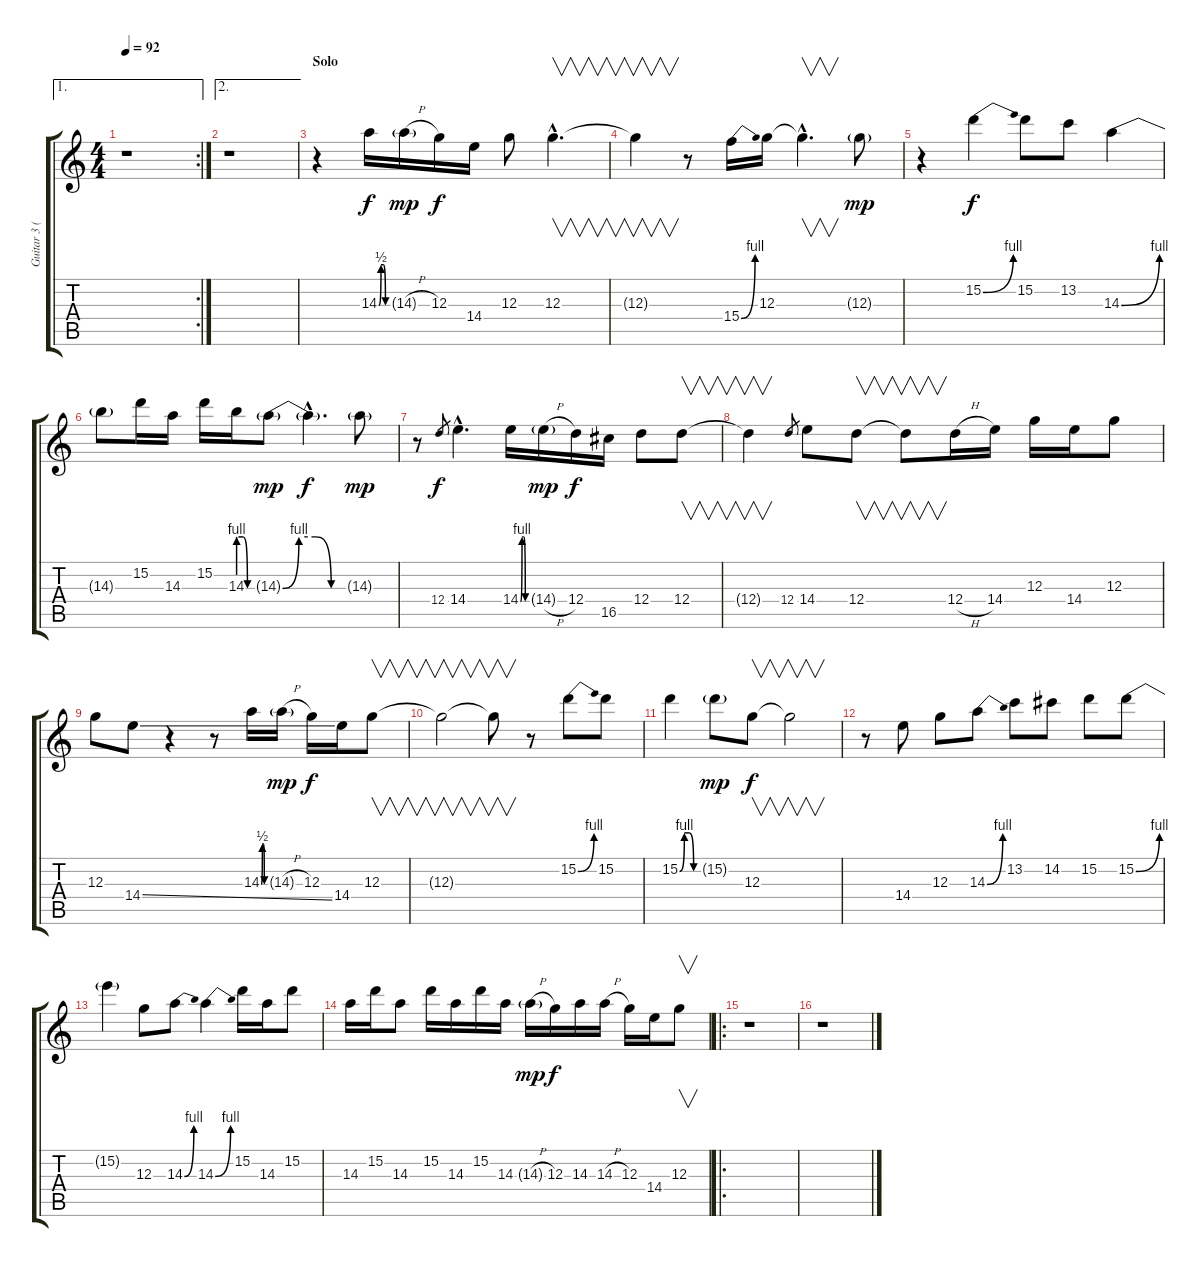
\track ("Guitar 3 (Solo)" "Guitar 3 (") {instrument overdrivenguitar}
\staff {score tabs}
\tuning (E4 B3 G3 D3 A2 E2) {hide}
\ae 1
\rc 2
\ts (4 4)
\tempo 92
\clef g2
\ks c
r.1{dy f} |
\ae 2
r.1 |
\section ("" "Solo")
r.4 14.3{be (custom 0 0 15 2 30 2 45 0 60 0)}.16 14.3{h g}.16{dy mp} 12.3.16{dy f} 14.4.16 12.3.8 12.3{hac}.4{v d} |
12.3{t}.4{v} r.8 15.4{be (bend 0 0 60 4)}.16 12.3.16 12.3{hac t}.4{v d} 12.3{g}.8{dy mp} |
r.4 15.2{be (bend 0 0 60 4)}.4{dy f} 15.2.8 13.2.8 14.3{be (bend 0 0 60 4)}.4 |
14.3{t}.8 15.2.16 14.3.16 15.2.16 14.3{be (custom 0 4 20 4 40 0 60 0)}.16 14.3{be (custom 0 0 15 4 30 4 45 0 60 0) g}.8{dy mp} 14.3{hac t}.4{d dy f} 14.3{g}.8{dy mp} |
r.8 12.4.8{gr dy f} 14.4{hac}.4{d} 14.4{be (custom 0 0 15 4 30 4 45 0 60 0)}.16 14.4{h g}.16{dy mp} 12.4.16{dy f} 16.5.16 12.4.8 12.4.8{v} |
12.4{t}.4{v} 12.4.8{gr} 14.4.8 12.4.8{v} 12.4{t}.8{v} 12.4{h}.16 14.4.16 12.3.16 14.4.16 12.3.8 |
12.3.8 14.4{ss}.8 r.4 r.8 14.3{be (custom 0 0 15 2 30 2 45 0 60 0)}.16 14.3{h g}.16{dy mp} 12.3.16{dy f} 14.4.16 12.3.8{v} |
12.3{t}.2{v} 12.3{t}.8{v} r.8 15.2{be (bend 0 0 60 4)}.8 15.2.8 |
15.2{be (custom 0 0 15 4 30 4 45 0 60 0)}.4 15.2{g}.8{dy mp} 12.3.8{v dy f} 12.3{t}.2{v} |
r.8 14.4.8 12.3.8 14.3{be (bend 0 0 60 4)}.8 13.2.8 14.2.8 15.2.8 15.2{be (bend 0 0 60 4)}.8 |
15.2{t}.4 12.3.8 14.3{be (bend 0 0 60 4)}.8 14.3{be (bend 0 0 60 4)}.4 15.2.16 14.3.16 15.2.8 |
14.3.16 15.2.16 14.3.8 15.2.16 14.3.16 15.2.16 14.3.16 14.3{h g}.16{dy mp} 12.3.16{dy f} 14.3.16 14.3{h}.16 12.3.16 14.4.16 12.3.8{v} |
\ro
r.1 |
r.1
